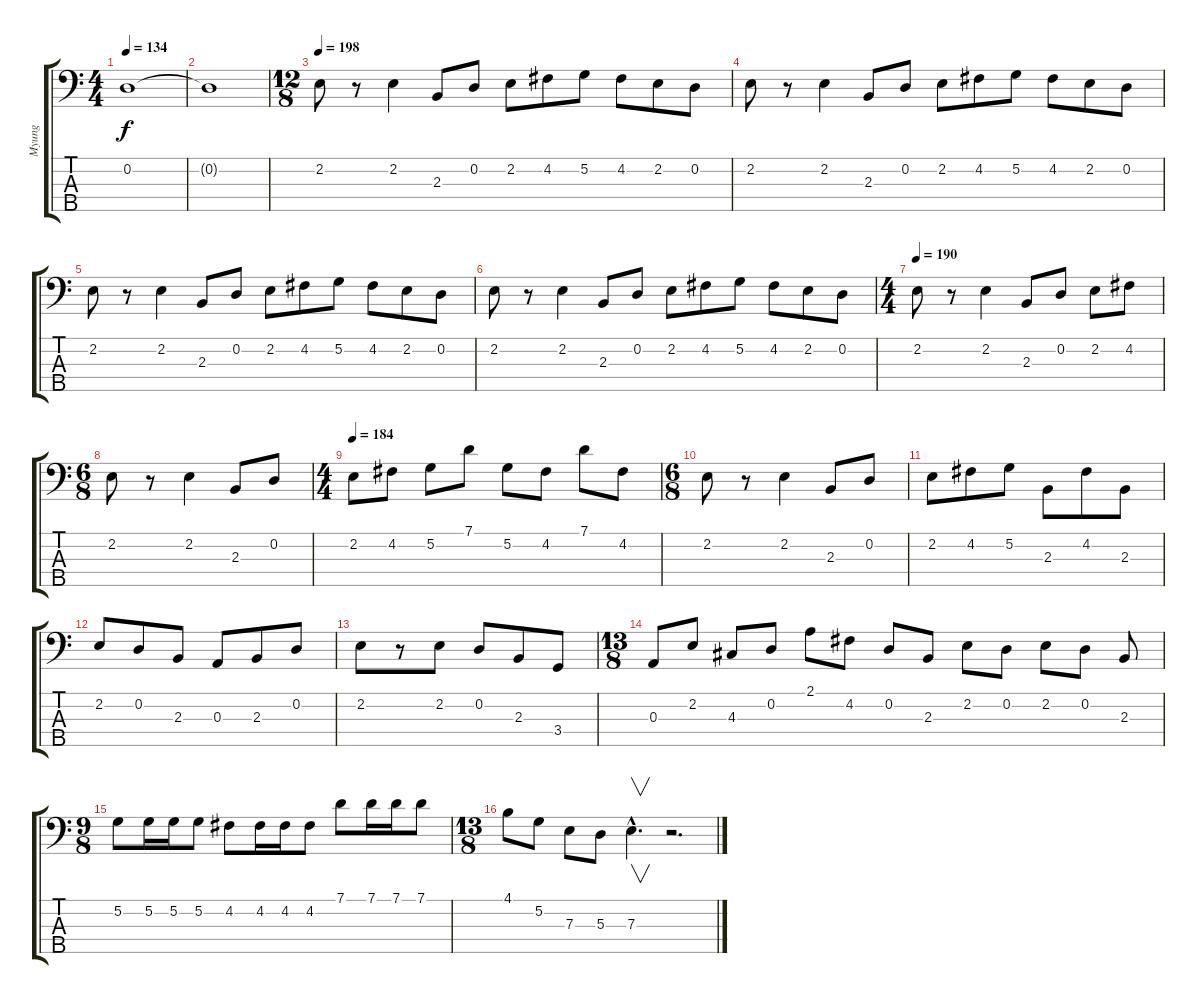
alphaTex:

\track ("Myung" "Myung") {instrument electricbassfinger}
\staff {score tabs}
\tuning (G2 D2 A1 E1 B0) {hide}
\ts (4 4)
\tempo 134
\clef f4
\ks c
0.2.1{dy f} |
0.2{t}.1 |
\ts (12 8)
\tempo 198
2.2.8 r.8 2.2.4 2.3.8 0.2.8 2.2.8 4.2.8 5.2.8 4.2.8 2.2.8 0.2.8 |
2.2.8 r.8 2.2.4 2.3.8 0.2.8 2.2.8 4.2.8 5.2.8 4.2.8 2.2.8 0.2.8 |
2.2.8 r.8 2.2.4 2.3.8 0.2.8 2.2.8 4.2.8 5.2.8 4.2.8 2.2.8 0.2.8 |
2.2.8 r.8 2.2.4 2.3.8 0.2.8 2.2.8 4.2.8 5.2.8 4.2.8 2.2.8 0.2.8 |
\ts (4 4)
\tempo 190
2.2.8 r.8 2.2.4 2.3.8 0.2.8 2.2.8 4.2.8 |
\ts (6 8)
2.2.8 r.8 2.2.4 2.3.8 0.2.8 |
\ts (4 4)
\tempo 184
2.2.8 4.2.8 5.2.8 7.1.8 5.2.8 4.2.8 7.1.8 4.2.8 |
\ts (6 8)
2.2.8 r.8 2.2.4 2.3.8 0.2.8 |
2.2.8 4.2.8 5.2.8 2.3.8 4.2.8 2.3.8 |
2.2.8 0.2.8 2.3.8 0.3.8 2.3.8 0.2.8 |
2.2.8 r.8 2.2.8 0.2.8 2.3.8 3.4.8 |
\ts (13 8)
0.3.8 2.2.8 4.3.8 0.2.8 2.1.8 4.2.8 0.2.8 2.3.8 2.2.8 0.2.8 2.2.8 0.2.8 2.3.8 |
\ts (9 8)
5.2.8 5.2.16 5.2.16 5.2.8 4.2.8 4.2.16 4.2.16 4.2.8 7.1.8 7.1.16 7.1.16 7.1.8 |
\ts (13 8)
4.1.8 5.2.8 7.3.8 5.3.8 7.3{hac}.4{v d} r.2{d}
